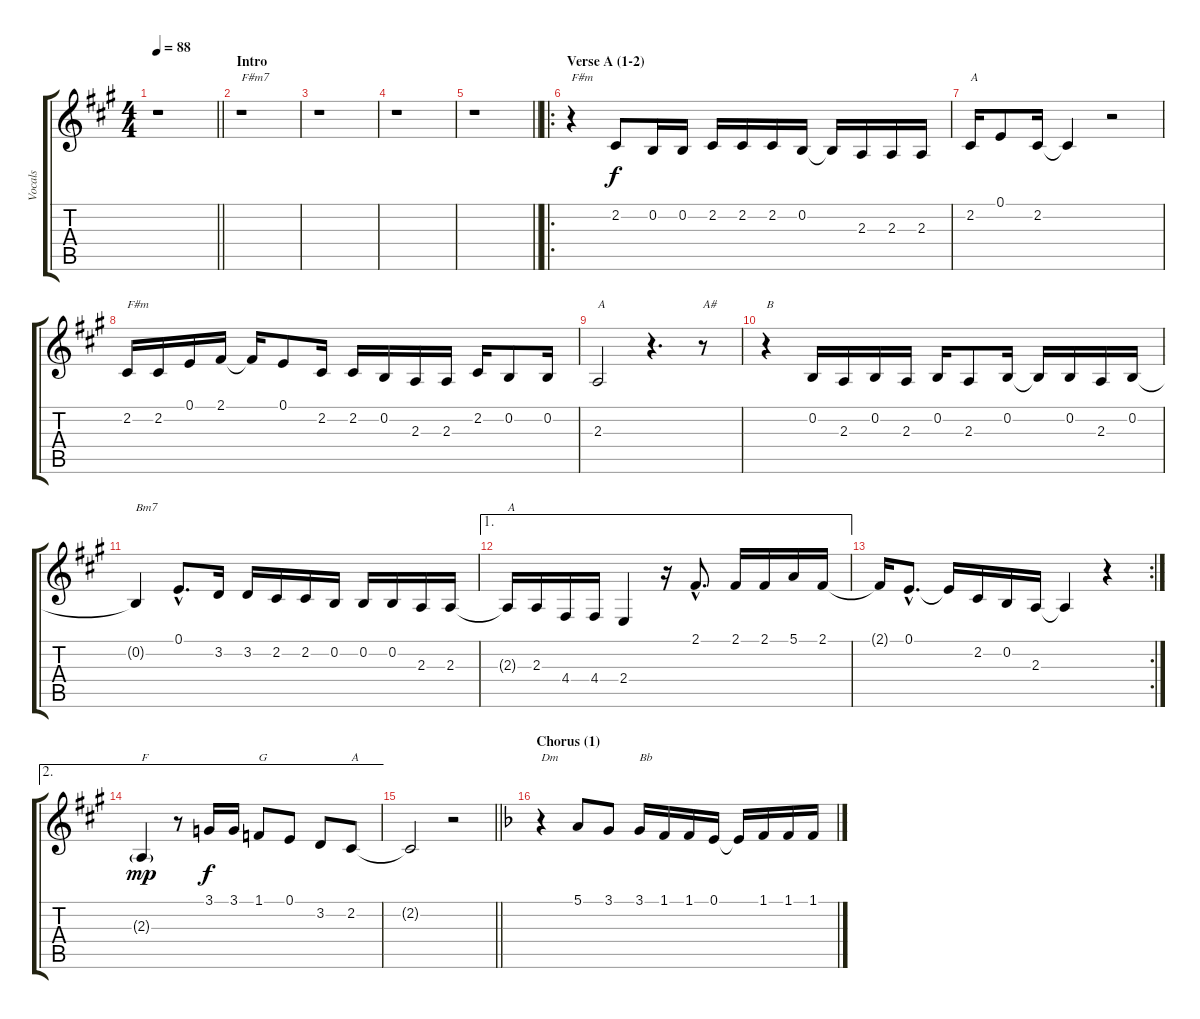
\track ("Vocals" "Vocals") {instrument sopranosax}
\staff {score tabs}
\tuning (E4 B3 G3 D3 A2 E2) {hide}
\ts (4 4)
\tempo 88
\clef g2
\barLineRight lightlight
\ks f#minor
r.1{dy f instrument sopranosax} |
\section ("" "Intro")
r.1{txt "F#m7"} |
r.1 |
r.1 |
\barLineRight lightlight
r.1 |
\ro
\section ("" "Verse A (1-2)")
r.4{txt "F#m"} 2.2.8 0.2.16 0.2.16 2.2.16 2.2.16 2.2.16 0.2.16 0.2{t}.16 2.3.16 2.3.16 2.3.16 |
2.2.16{txt "A"} 0.1.8 2.2.16 2.2{t}.4 r.2 |
2.2.16{txt "F#m"} 2.2.16 0.1.16 2.1.16 2.1{t}.16 0.1.8 2.2.16 2.2.16 0.2.16 2.3.16 2.3.16 2.2.16 0.2.8 0.2.16 |
2.3.2{txt "A"} r.4{d} r.8{txt "A#"} |
r.4{txt "B"} 0.2.16 2.3.16 0.2.16 2.3.16 0.2.16 2.3.8 0.2.16 0.2{t}.16 0.2.16 2.3.16 0.2.16 |
0.2{t}.4{txt "Bm7"} 0.1{hac}.8{d} 3.2.16 3.2.16 2.2.16 2.2.16 0.2.16 0.2.16 0.2.16 2.3.16 2.3.16 |
\ae 1
2.3{t}.16{txt "A"} 2.3.16 4.4.16 4.4.16 2.4.4 r.16 2.1{hac}.8{d} 2.1.16 2.1.16 5.1.16 2.1.16 |
\rc 2
2.1{t}.16 0.1{hac}.8{d} 0.1{t}.16 2.2.16 0.2.16 2.3.16 2.3{t}.4 r.4 |
\ae 2
2.3{g}.4{txt "F" dy mp} r.8 3.1.16{dy f} 3.1.16 1.1.8{txt "G"} 0.1.8 3.2.8 2.2.8{txt "A"} |
\barLineRight lightlight
2.2{t}.2 r.2 |
\section ("" "Chorus (1)")
\ks dminor
r.4{txt "Dm"} 5.1.8 3.1.8 3.1.16{txt "Bb"} 1.1.16 1.1.16 0.1.16 0.1{t}.16 1.1.16 1.1.16 1.1.16
